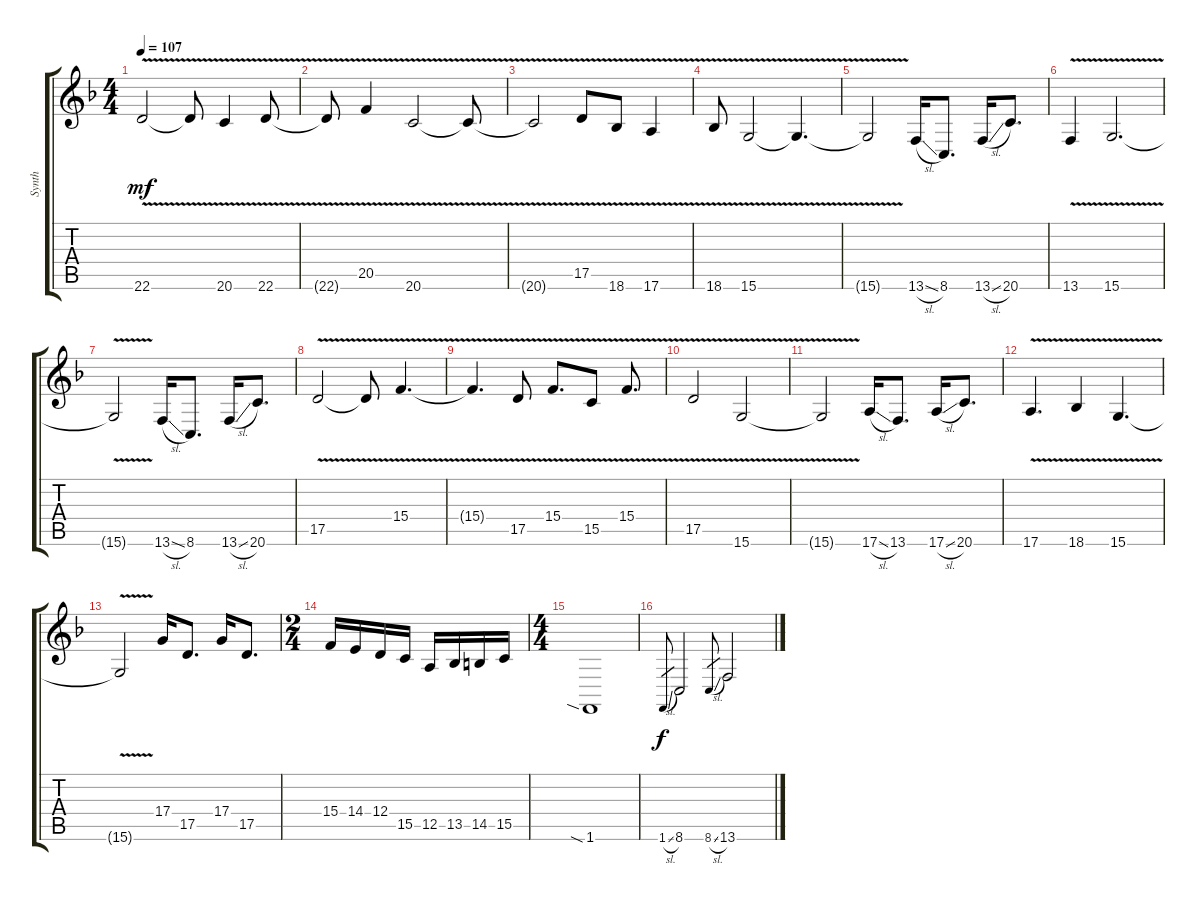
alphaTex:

\track ("Synth" "Synth") {instrument lead2sawtooth}
\staff {score tabs}
\tuning (E4 B3 G3 D3 A2 E2) {hide}
\ts (4 4)
\tempo 107
\clef g2
\ks f
22.6{v t}.2{dy mf} 22.6{v t}.8 20.6{v}.4 22.6{v}.8 |
22.6{v t}.8 20.5{v}.4 20.6{v}.2 20.6{v t}.8 |
20.6{v t}.2 17.5{v}.8 18.6{v}.8 17.6{v}.4 |
18.6{v}.8 15.6{v}.2 15.6{v t}.4{d} |
15.6{v t}.2 13.6{sl}.16 8.6.8{d} 13.6{sl}.16 20.6.8{d} |
13.6{v}.4 15.6{v}.2{d} |
15.6{v t}.2 13.6{sl}.16 8.6.8{d} 13.6{sl}.16 20.6.8{d} |
17.5{v}.2 17.5{v t}.8 15.4{v}.4{d} |
15.4{v t}.4{d} 17.5{v}.8 15.4{v}.8{d} 15.5{v}.8 15.4{v}.8{d} |
17.5{v}.2 15.6{v}.2 |
15.6{v t}.2 17.6{sl}.16 13.6.8{d} 17.6{sl}.16 20.6.8{d} |
17.6{v}.4{d} 18.6{v}.4 15.6{v}.4{d} |
15.6{v t}.2 17.4.16 17.5.8{d} 17.4.16 17.5.8{d} |
\ts (2 4)
15.4.16 14.4.16 12.4.16 15.5.16 12.5.16 13.5.16 14.5.16 15.5.16 |
\ts (4 4)
1.6{sia}.1 |
1.6{sl}.8{gr dy f} 8.6.2 8.6{sl}.8{gr} 13.6.2
